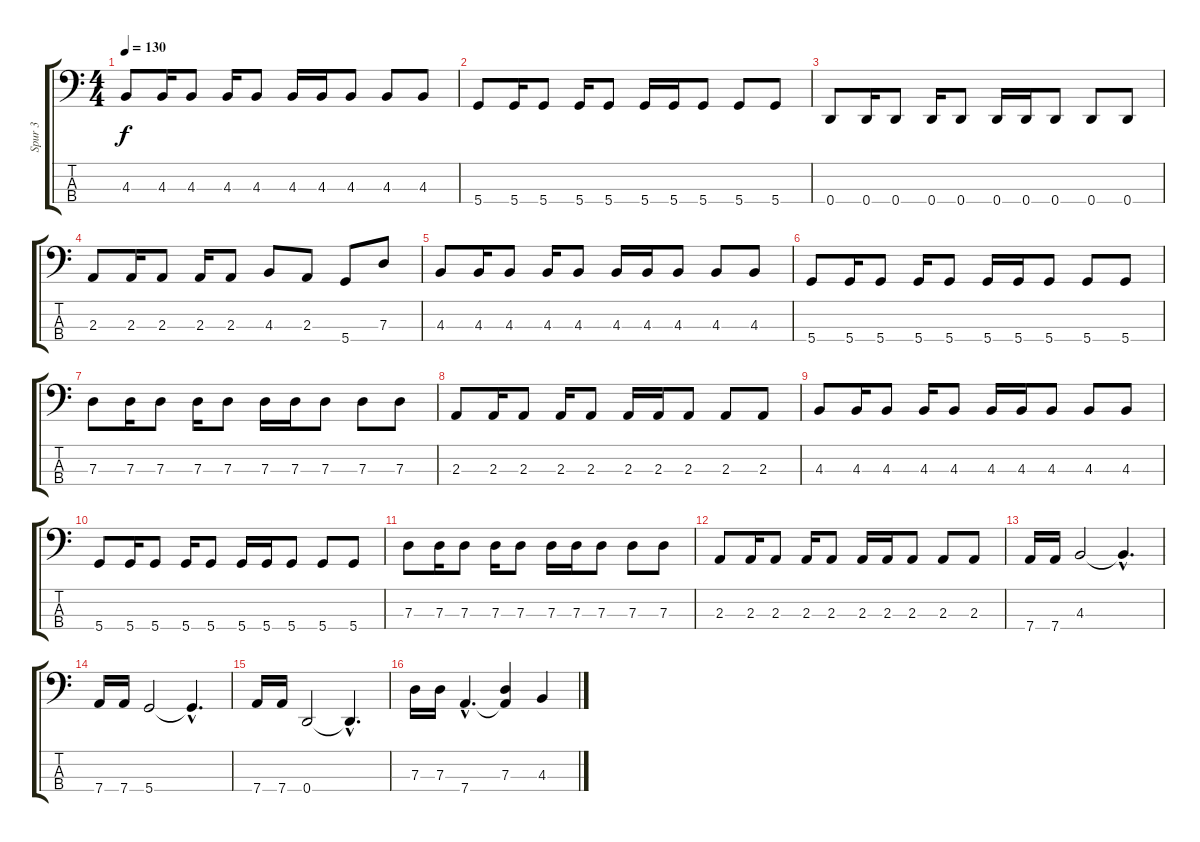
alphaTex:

\track ("Spur 3" "Spur 3") {instrument electricbasspick}
\staff {score tabs}
\tuning (G2 D2 G1 D1) {hide}
\ts (4 4)
\tempo 130
\clef f4
\ks c
4.3.8{dy f} 4.3.16 4.3.8 4.3.16 4.3.8 4.3.16 4.3.16 4.3.8 4.3.8 4.3.8 |
5.4.8 5.4.16 5.4.8 5.4.16 5.4.8 5.4.16 5.4.16 5.4.8 5.4.8 5.4.8 |
0.4.8 0.4.16 0.4.8 0.4.16 0.4.8 0.4.16 0.4.16 0.4.8 0.4.8 0.4.8 |
2.3.8 2.3.16 2.3.8 2.3.16 2.3.8 4.3.8 2.3.8 5.4.8 7.3.8 |
4.3.8 4.3.16 4.3.8 4.3.16 4.3.8 4.3.16 4.3.16 4.3.8 4.3.8 4.3.8 |
5.4.8 5.4.16 5.4.8 5.4.16 5.4.8 5.4.16 5.4.16 5.4.8 5.4.8 5.4.8 |
7.3.8 7.3.16 7.3.8 7.3.16 7.3.8 7.3.16 7.3.16 7.3.8 7.3.8 7.3.8 |
2.3.8 2.3.16 2.3.8 2.3.16 2.3.8 2.3.16 2.3.16 2.3.8 2.3.8 2.3.8 |
4.3.8 4.3.16 4.3.8 4.3.16 4.3.8 4.3.16 4.3.16 4.3.8 4.3.8 4.3.8 |
5.4.8 5.4.16 5.4.8 5.4.16 5.4.8 5.4.16 5.4.16 5.4.8 5.4.8 5.4.8 |
7.3.8 7.3.16 7.3.8 7.3.16 7.3.8 7.3.16 7.3.16 7.3.8 7.3.8 7.3.8 |
2.3.8 2.3.16 2.3.8 2.3.16 2.3.8 2.3.16 2.3.16 2.3.8 2.3.8 2.3.8 |
7.4.16 7.4.16 4.3.2 4.3{hac t}.4{d} |
7.4.16 7.4.16 5.4.2 5.4{hac t}.4{d} |
7.4.16 7.4.16 0.4.2 0.4{hac t}.4{d} |
7.3.16 7.3.16 7.4{hac}.4{d} (7.3 7.4{t}).4 4.3.4
